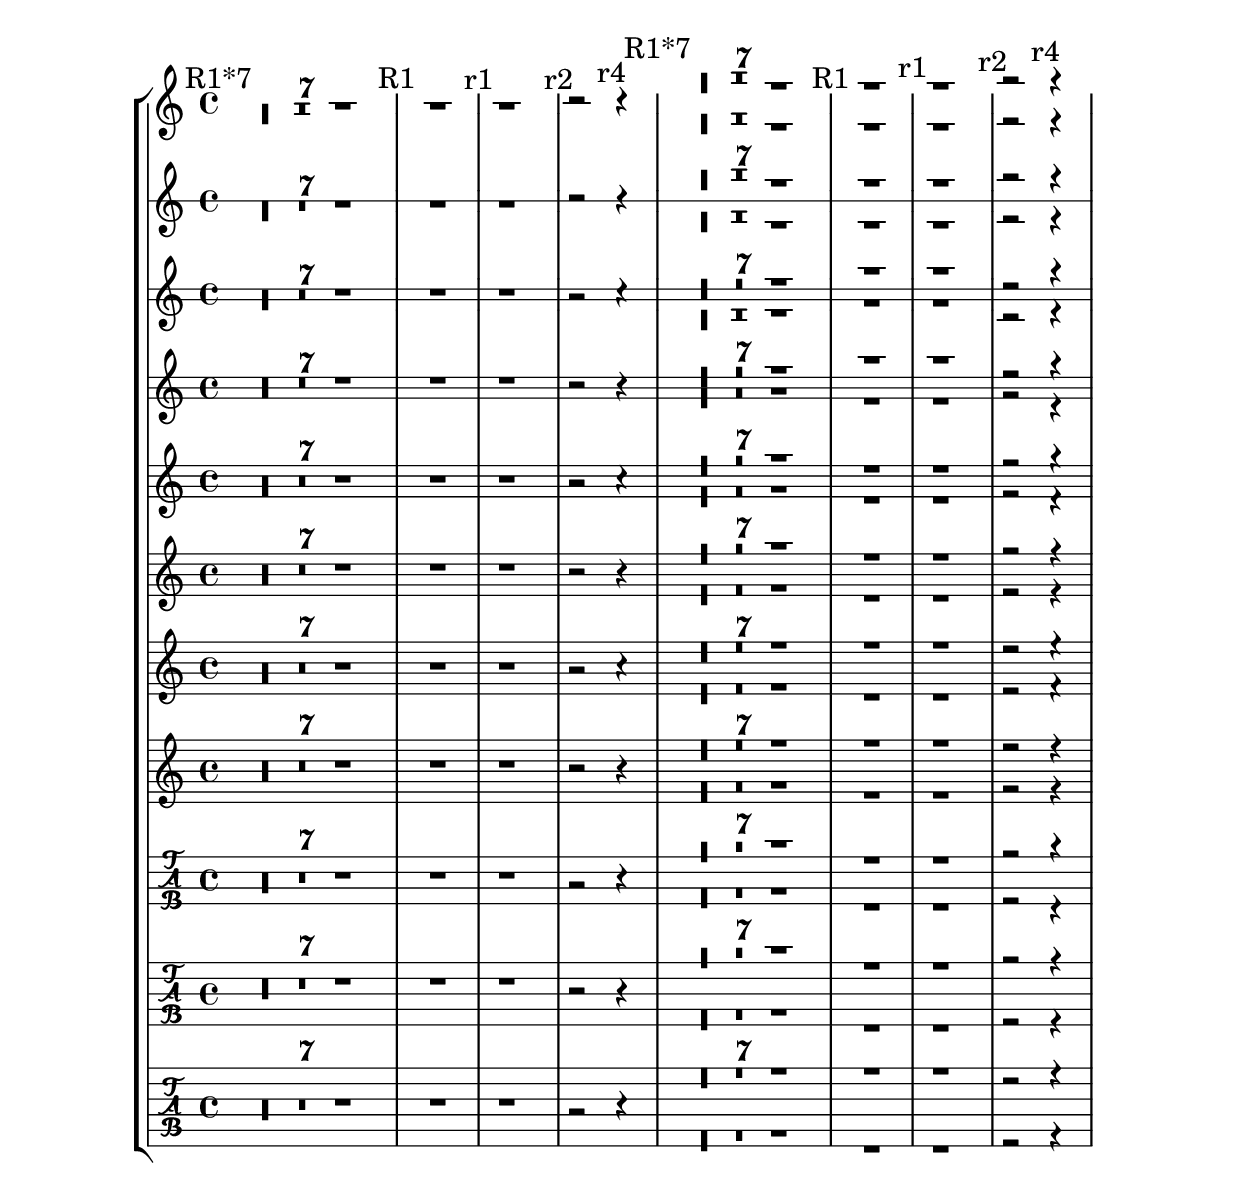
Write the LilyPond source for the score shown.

\version "2.17.16"

\header {
  texidoc = "This shows the single and multi voice rest positions for
various standard and tab staffs."
}


\layout {
  ragged-right = ##t
}

mus = { \mark "R1*7" R1*7 \mark "R1" R1 \mark "r1" r1 \mark "r2" r2 \mark "r4" r4*2 }

\score {
  {
    \compressFullBarRests
    \new StaffGroup <<
      $@(map
         (lambda (n)
           #{
    	 \new Staff \with { \override StaffSymbol.line-count = $n }
    	 { \mus << \mus \\ \mus >> }
           #})
         (iota 8))
      $@(map
          (lambda (x)
            #{
	      \new TabStaff \with { stringTunings = #x }
	      { \mus << \mus \\ \mus >> }
	    #})
          (list mandolin-tuning banjo-c-tuning guitar-tuning))
    >>
  }
  \layout { \tabFullNotation }
}
